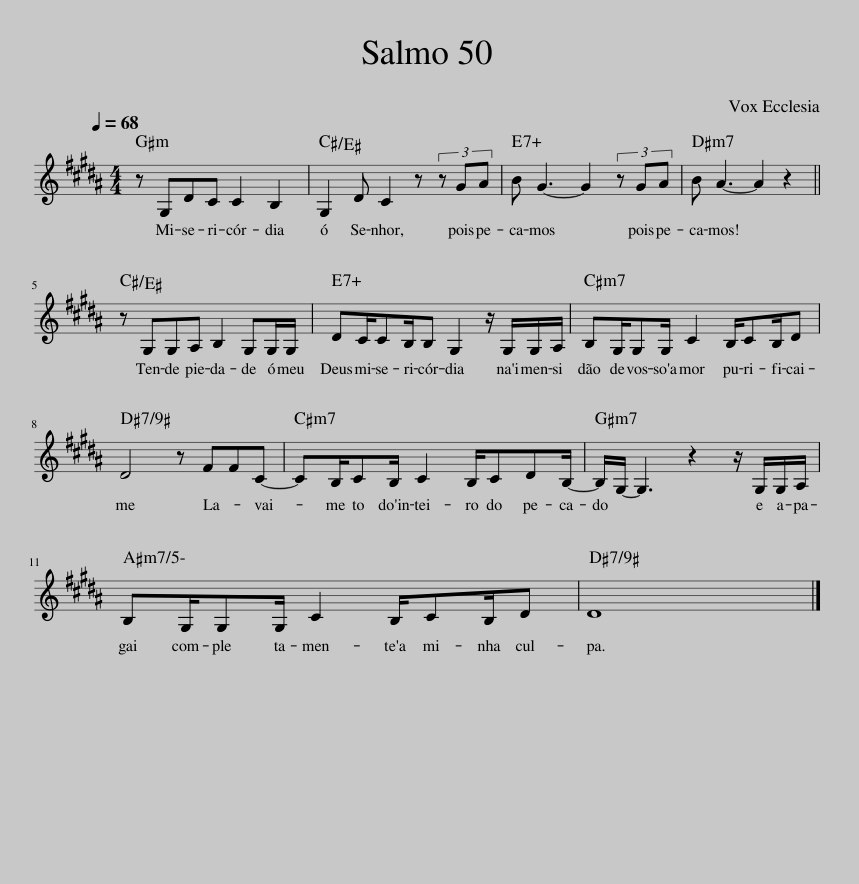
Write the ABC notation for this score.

X:1
L:1/8
M:4/4
I:linebreak $
K:B
V:1 treble
V:1
 z[Q:1/4=68] G,DC C2 B,2 | G,2 D C2 z (3z GA | B G3- G2 (3z GA | B A3- A2 z2 ||$ z G,G,A, B,2 G,G,/G,/ | %5
 DC/CB,/B, G,2 z/ G,/G,/A,/ | B,G,/G,G,/ C2 B,/CB,/D |$ D4 z FFC- | CB,/CB,/ C2 B,/CDB,/- | B,/G,/- G,3 z2 z/ G,/G,/A,/ |$ %10
 B,G,/G,G,/ C2 B,/CB,/D | D8 |] %12
